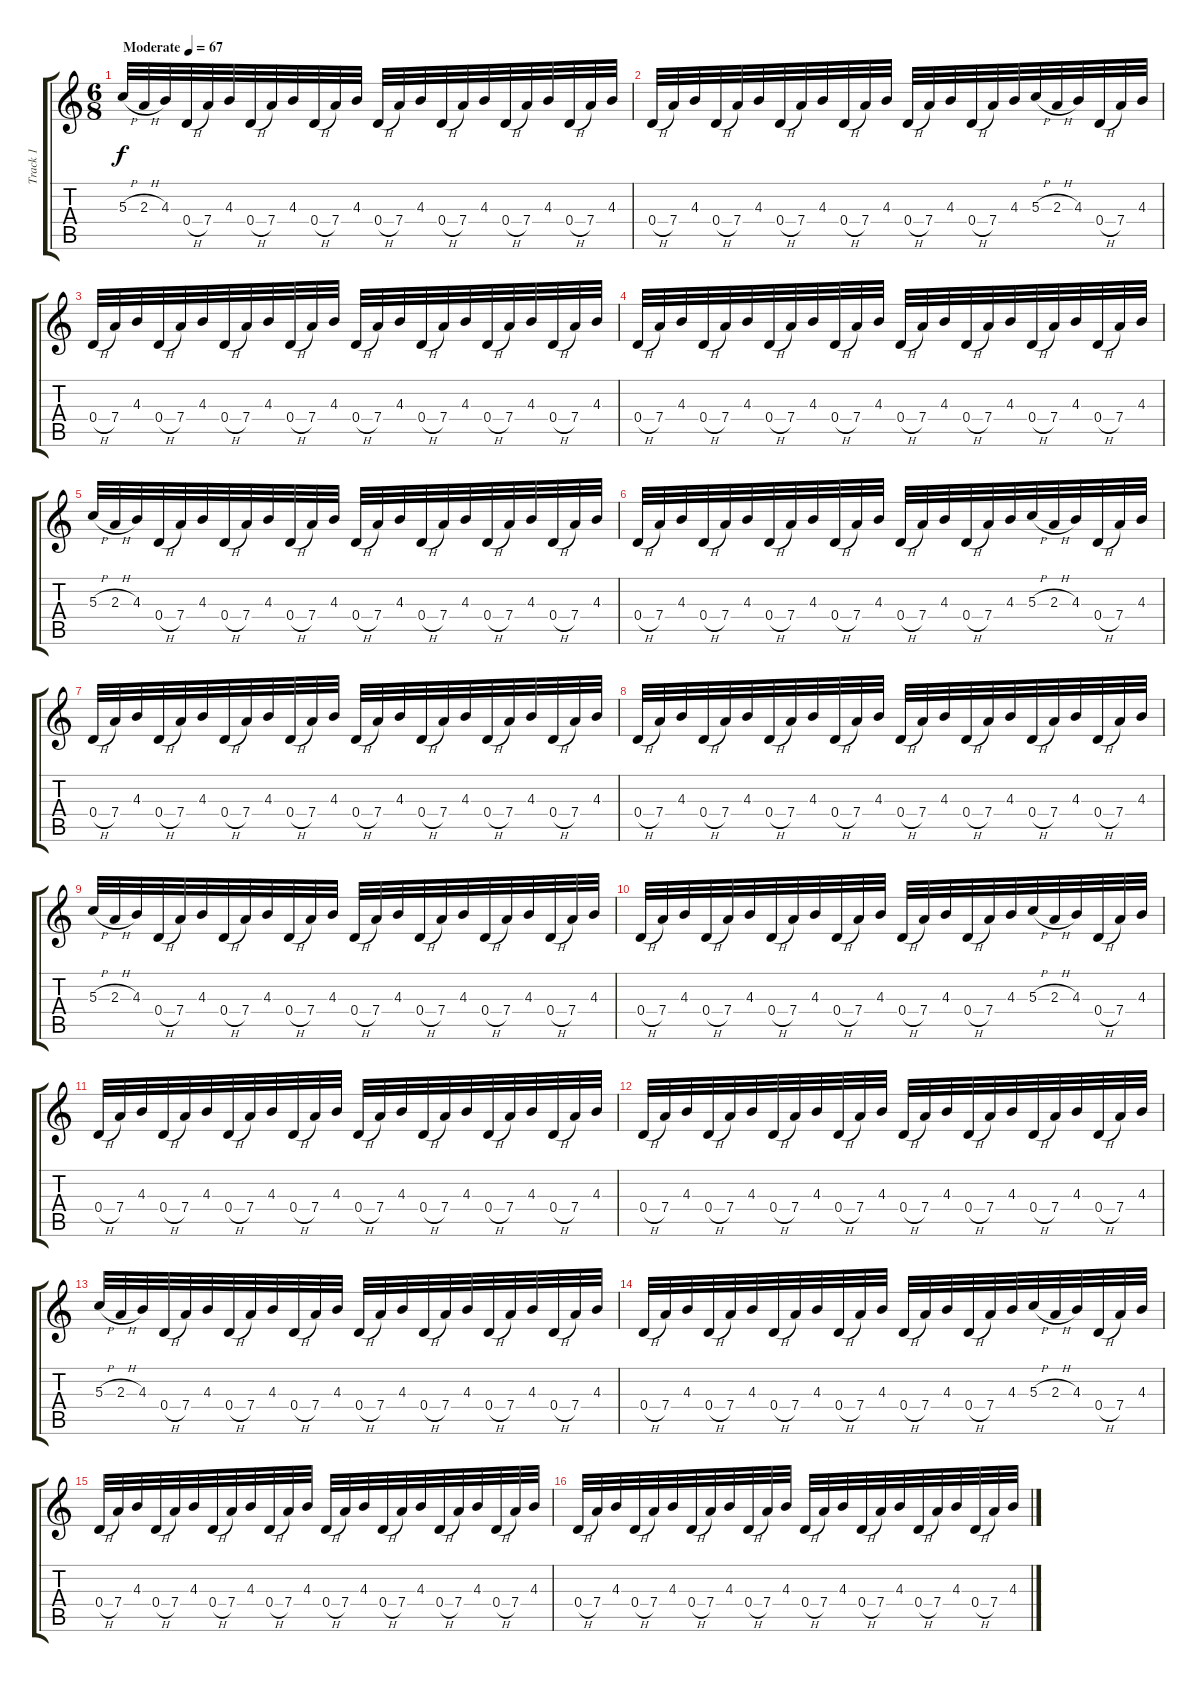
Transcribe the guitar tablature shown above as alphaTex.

\track ("Track 1" "Track 1") {instrument acousticguitarsteel}
\staff {score tabs}
\tuning (E4 B3 G3 D3 A2 D2) {hide}
\ts (6 8)
\tempo (67 "Moderate")
\clef g2
\ks c
5.3{h}.32{dy f instrument acousticguitarsteel} 2.3{h}.32 4.3.32 0.4{h}.32 7.4.32 4.3.32 0.4{h}.32 7.4.32 4.3.32 0.4{h}.32 7.4.32 4.3.32 0.4{h}.32 7.4.32 4.3.32 0.4{h}.32 7.4.32 4.3.32 0.4{h}.32 7.4.32 4.3.32 0.4{h}.32 7.4.32 4.3.32 |
0.4{h}.32 7.4.32 4.3.32 0.4{h}.32 7.4.32 4.3.32 0.4{h}.32 7.4.32 4.3.32 0.4{h}.32 7.4.32 4.3.32 0.4{h}.32 7.4.32 4.3.32 0.4{h}.32 7.4.32 4.3.32 5.3{h}.32 2.3{h}.32 4.3.32 0.4{h}.32 7.4.32 4.3.32 |
0.4{h}.32 7.4.32 4.3.32 0.4{h}.32 7.4.32 4.3.32 0.4{h}.32 7.4.32 4.3.32 0.4{h}.32 7.4.32 4.3.32 0.4{h}.32 7.4.32 4.3.32 0.4{h}.32 7.4.32 4.3.32 0.4{h}.32 7.4.32 4.3.32 0.4{h}.32 7.4.32 4.3.32 |
0.4{h}.32 7.4.32 4.3.32 0.4{h}.32 7.4.32 4.3.32 0.4{h}.32 7.4.32 4.3.32 0.4{h}.32 7.4.32 4.3.32 0.4{h}.32 7.4.32 4.3.32 0.4{h}.32 7.4.32 4.3.32 0.4{h}.32 7.4.32 4.3.32 0.4{h}.32 7.4.32 4.3.32 |
5.3{h}.32 2.3{h}.32 4.3.32 0.4{h}.32 7.4.32 4.3.32 0.4{h}.32 7.4.32 4.3.32 0.4{h}.32 7.4.32 4.3.32 0.4{h}.32 7.4.32 4.3.32 0.4{h}.32 7.4.32 4.3.32 0.4{h}.32 7.4.32 4.3.32 0.4{h}.32 7.4.32 4.3.32 |
0.4{h}.32 7.4.32 4.3.32 0.4{h}.32 7.4.32 4.3.32 0.4{h}.32 7.4.32 4.3.32 0.4{h}.32 7.4.32 4.3.32 0.4{h}.32 7.4.32 4.3.32 0.4{h}.32 7.4.32 4.3.32 5.3{h}.32 2.3{h}.32 4.3.32 0.4{h}.32 7.4.32 4.3.32 |
0.4{h}.32 7.4.32 4.3.32 0.4{h}.32 7.4.32 4.3.32 0.4{h}.32 7.4.32 4.3.32 0.4{h}.32 7.4.32 4.3.32 0.4{h}.32 7.4.32 4.3.32 0.4{h}.32 7.4.32 4.3.32 0.4{h}.32 7.4.32 4.3.32 0.4{h}.32 7.4.32 4.3.32 |
0.4{h}.32 7.4.32 4.3.32 0.4{h}.32 7.4.32 4.3.32 0.4{h}.32 7.4.32 4.3.32 0.4{h}.32 7.4.32 4.3.32 0.4{h}.32 7.4.32 4.3.32 0.4{h}.32 7.4.32 4.3.32 0.4{h}.32 7.4.32 4.3.32 0.4{h}.32 7.4.32 4.3.32 |
5.3{h}.32 2.3{h}.32 4.3.32 0.4{h}.32 7.4.32 4.3.32 0.4{h}.32 7.4.32 4.3.32 0.4{h}.32 7.4.32 4.3.32 0.4{h}.32 7.4.32 4.3.32 0.4{h}.32 7.4.32 4.3.32 0.4{h}.32 7.4.32 4.3.32 0.4{h}.32 7.4.32 4.3.32 |
0.4{h}.32 7.4.32 4.3.32 0.4{h}.32 7.4.32 4.3.32 0.4{h}.32 7.4.32 4.3.32 0.4{h}.32 7.4.32 4.3.32 0.4{h}.32 7.4.32 4.3.32 0.4{h}.32 7.4.32 4.3.32 5.3{h}.32 2.3{h}.32 4.3.32 0.4{h}.32 7.4.32 4.3.32 |
0.4{h}.32 7.4.32 4.3.32 0.4{h}.32 7.4.32 4.3.32 0.4{h}.32 7.4.32 4.3.32 0.4{h}.32 7.4.32 4.3.32 0.4{h}.32 7.4.32 4.3.32 0.4{h}.32 7.4.32 4.3.32 0.4{h}.32 7.4.32 4.3.32 0.4{h}.32 7.4.32 4.3.32 |
0.4{h}.32 7.4.32 4.3.32 0.4{h}.32 7.4.32 4.3.32 0.4{h}.32 7.4.32 4.3.32 0.4{h}.32 7.4.32 4.3.32 0.4{h}.32 7.4.32 4.3.32 0.4{h}.32 7.4.32 4.3.32 0.4{h}.32 7.4.32 4.3.32 0.4{h}.32 7.4.32 4.3.32 |
5.3{h}.32 2.3{h}.32 4.3.32 0.4{h}.32 7.4.32 4.3.32 0.4{h}.32 7.4.32 4.3.32 0.4{h}.32 7.4.32 4.3.32 0.4{h}.32 7.4.32 4.3.32 0.4{h}.32 7.4.32 4.3.32 0.4{h}.32 7.4.32 4.3.32 0.4{h}.32 7.4.32 4.3.32 |
0.4{h}.32 7.4.32 4.3.32 0.4{h}.32 7.4.32 4.3.32 0.4{h}.32 7.4.32 4.3.32 0.4{h}.32 7.4.32 4.3.32 0.4{h}.32 7.4.32 4.3.32 0.4{h}.32 7.4.32 4.3.32 5.3{h}.32 2.3{h}.32 4.3.32 0.4{h}.32 7.4.32 4.3.32 |
0.4{h}.32 7.4.32 4.3.32 0.4{h}.32 7.4.32 4.3.32 0.4{h}.32 7.4.32 4.3.32 0.4{h}.32 7.4.32 4.3.32 0.4{h}.32 7.4.32 4.3.32 0.4{h}.32 7.4.32 4.3.32 0.4{h}.32 7.4.32 4.3.32 0.4{h}.32 7.4.32 4.3.32 |
0.4{h}.32 7.4.32 4.3.32 0.4{h}.32 7.4.32 4.3.32 0.4{h}.32 7.4.32 4.3.32 0.4{h}.32 7.4.32 4.3.32 0.4{h}.32 7.4.32 4.3.32 0.4{h}.32 7.4.32 4.3.32 0.4{h}.32 7.4.32 4.3.32 0.4{h}.32 7.4.32 4.3.32
